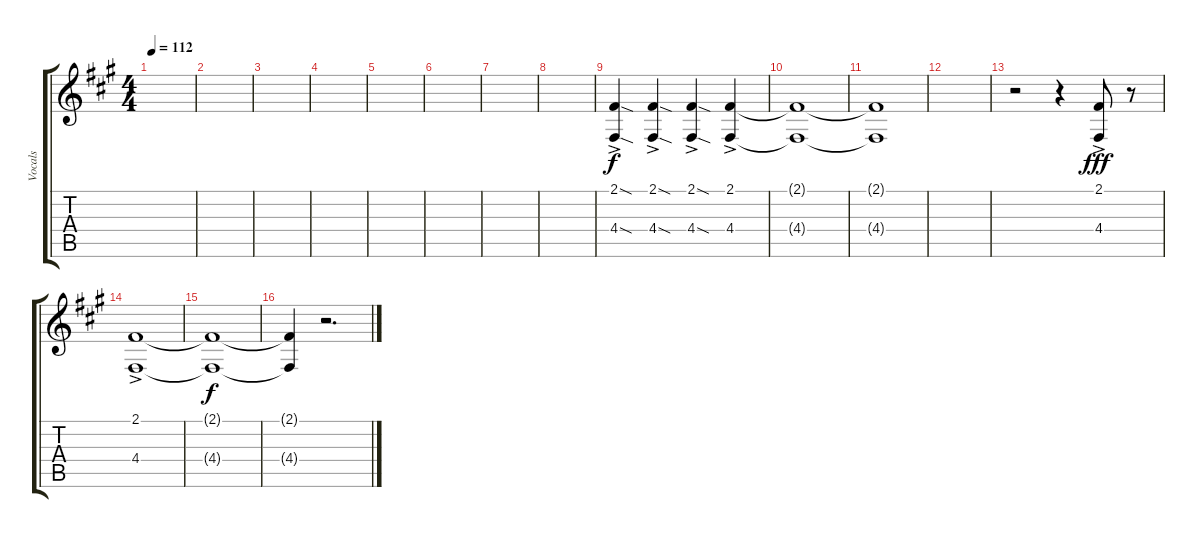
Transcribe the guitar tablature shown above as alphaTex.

\track ("Vocals" "Vocals") {instrument stringensemble1}
\staff {score tabs}
\tuning (E4 B3 G3 D3 A2 D2) {hide}
\ts (4 4)
\tempo 112
\clef g2
\ks f#minor
|
|
|
|
|
|
|
|
(2.1{sod} 4.4{sod ac}).4 (2.1{sod} 4.4{sod ac}).4 (2.1{sod} 4.4{sod ac}).4 (2.1 4.4{ac}).4 |
(2.1{t} 4.4{t}).1{dy f} |
(2.1{t} 4.4{t}).1 |
|
r.2 r.4 (2.1 4.4{ac}).8{dy fff} r.8 |
(2.1 4.4{ac}).1 |
(2.1{t} 4.4{t}).1{dy f} |
(2.1{t} 4.4{t}).4 r.2{d}
